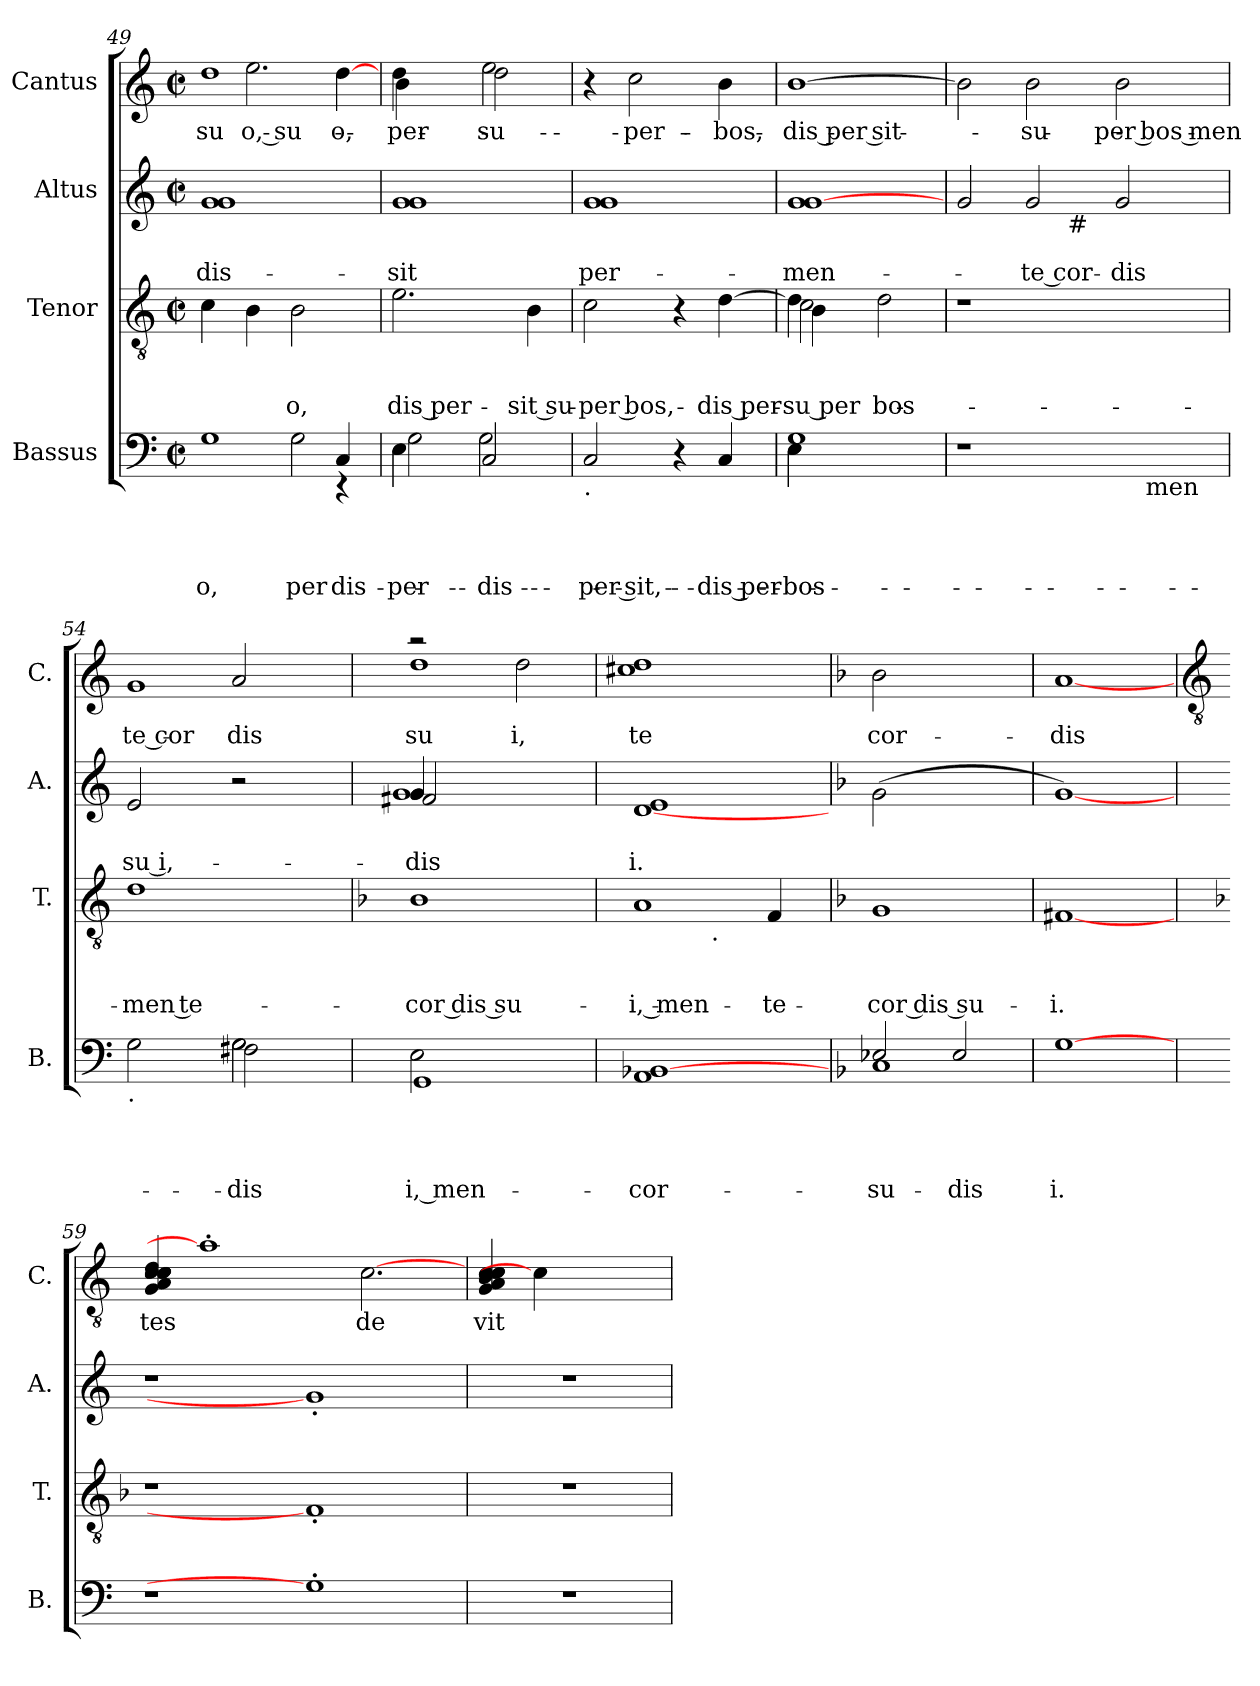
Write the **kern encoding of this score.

**kern	**text	**text	**text	**text	**kern	**text	**text	**text	**kern	**text	**text	**kern	**text
*part4	*part4	*part4	*part4	*part4	*part3	*part3	*part3	*part3	*part2	*part2	*part2	*part1	*part1
*staff4	*staff4	*staff4	*staff4	*staff4	*staff3	*staff3	*staff3	*staff3	*staff2	*staff2	*staff2	*staff1	*staff1
*I"Bassus	*	*	*	*	*I"Tenor	*	*	*	*I"Altus	*	*	*I"Cantus	*
*I'B.	*	*	*	*	*I'T.	*	*	*	*I'A.	*	*	*I'C.	*
*clefF4	*	*	*	*	*clefGv2	*	*	*	*clefG2	*	*	*clefG2	*
*k[]	*	*	*	*	*k[]	*	*	*	*k[]	*	*	*k[]	*
*C:	*	*	*	*	*C:	*	*	*	*C:	*	*	*C:	*
*M2/2	*	*	*	*	*M2/2	*	*	*	*M2/2	*	*	*M2/2	*
*met(c|)	*	*	*	*	*met(c|)	*	*	*	*met(c|)	*	*	*met(c|)	*
=49	=49	=49	=49	=49	=49	=49	=49	=49	=49	=49	=49	=49	=49
!	!	!	!	!LO:LY:b	!	!	!	!	!	!	!LO:LY:b	!	!LO:LY:b
*^	*	*	*	*	*	*	*	*	*	*	*	*^	*
*	*^	*	*	*	*	*	*	*	*	*	*	*	*	*^	*
*	*	*^	*	*	*	*	*	*	*	*	*	*	*	*	*	*	*
1G	2.ryy	2.ryy	2ryy	.	.	.	-o,	4c\	.	.	.	1g 1g	.	dis-	1dd	4ryy	2.ryy	su-
!	!	!	!	!	!	!	!	!	!	!	!	!	!	!	!	!	!	!LO:LY:b
.	.	.	.	.	.	.	.	4B\	.	.	.	.	.	.	.	2.ee\	.	-o, su-
!	!	!	!	!	!	!	!LO:LY:b	!	!	!	!LO:LY:b	!	!	!	!	!	!	!
.	.	.	2G\	.	.	.	-per-	2B\	.	.	-o,	.	.	.	.	.	.	.
!	!	!	!	!	!	!	!LO:LY:b	!	!	!	!	!	!	!	!	!	!	!LO:LY:b
.	4rEE	4C/	.	.	.	.	dis-	.	.	.	.	.	.	.	.	.	[>4dd\	-o,
=50	=50	=50	=50	=50	=50	=50	=50	=50	=50	=50	=50	=50	=50	=50	=50	=50	=50	=50
!	!	!	!	!	!	!	!LO:LY:b	!	!	!	!	!	!	!	!	!	!	!
!	!	!	!	!	!	!	!LO:LY:b	!	!	!	!	!	!	!	!	!	!	!
!	!	!	!	!	!	!	!LO:LY:b	!	!	!	!LO:LY:b	!	!	!LO:LY:b	!	!	!	!LO:LY:b
!	!	!	!	!	!	!	!	!	!	!	!	!	!	!	!	!	!	!LO:LY:b
4E\	4E\	2G\	2ryy	.	.	.	-per-	2.e\	.	.	dis per-	1g 1g	.	-sit	4dd\	4b\	2ryy	-per-
2.ryy	2.ryy	.	.	.	.	.	.	.	.	.	.	.	.	.	2.ryy	4ryy	.	.
!	!	!	!	!	!	!	!LO:LY:b	!	!	!	!	!	!	!	!	!	!	!
!	!	!	!	!	!	!	!LO:LY:b	!	!	!	!	!	!	!	!	!	!	!LO:LY:b
!	!	!	!	!	!	!	!	!	!	!	!	!	!	!	!	!	!	!LO:LY:b
.	.	2C/	2G\	.	.	.	dis-	.	.	.	.	.	.	.	.	2ee\	2dd\	su-
!	!	!	!	!	!	!	!	!	!	!	!LO:LY:b:rj	!	!	!	!	!	!	!
.	.	.	.	.	.	.	.	4B\	.	.	-sit su-	.	.	.	.	.	.	.
*v	*v	*v	*v	*	*	*	*	*	*	*	*	*	*	*	*v	*v	*v	*
!!LO:LB:g=z
=51	=51	=51	=51	=51	=51	=51	=51	=51	=51	=51	=51	=51	=51
!LO:TX:b:t=.	!	!	!	!	!	!	!	!	!	!	!	!	!
!	!	!	!	!LO:LY:b	!	!	!	!LO:LY:b	!	!	!LO:LY:b	!	!
2C/	.	.	.	-per sit,-	2c\	.	.	-per bos,-	1g 1g	.	-per-	4r	.
!	!	!	!	!	!	!	!	!	!	!	!	!	!LO:LY:b:rj
.	.	.	.	.	.	.	.	.	.	.	.	2cc\	-per-
4r	.	.	.	.	4r	.	.	.	.	.	.	.	.
!	!	!	!	!LO:LY:b	!	!	!	!LO:LY:b:rj	!	!	!	!	!LO:LY:b
4C/	.	.	.	-dis per-	[>4d\	.	.	-dis per-	.	.	.	4b\	-bos,
=52	=52	=52	=52	=52	=52	=52	=52	=52	=52	=52	=52	=52	=52
!	!	!	!	!LO:LY:b	!	!	!	!	!	!	!	!	!
*^	*	*	*	*	*	*	*	*	*	*	*	*	*
!	!	!	!	!	!LO:LY:b	!	!	!	!	!	!	!	!	!
*	*^	*	*	*	*	*	*	*	*	*	*	*	*	*
!	!	!	!	!	!	!LO:LY:b	!	!	!	!LO:LY:b	!	!	!	!	!
*	*	*	*	*	*	*	*^	*	*	*	*	*	*	*	*
*	*	*	*	*	*	*	*	*^	*	*	*	*	*	*	*	*
!	!	!	!	!	!	!	!	!	!	!	!	!LO:LY:b	!	!	!LO:LY:b	!	!LO:LY:b:rj
4E\	4E\	1G	.	.	.	-bos	4d\]	2c\	4B\	.	.	su per-	1g [<1g	.	men-	[>1b	dis per sit
2.ryy	2.ryy	.	.	.	.	.	2.ryy	.	4ryy	.	.	.	.	.	.	.	.
!	!	!	!	!	!	!	!	!	!	!	!	!LO:LY:b	!	!	!	!	!
.	.	.	.	.	.	.	.	2ryy	2d\	.	.	-bos	.	.	.	.	.
*v	*v	*v	*	*	*	*	*	*	*	*	*	*	*	*	*	*	*
*	*	*	*	*	*v	*v	*v	*	*	*	*	*	*	*	*
=53	=53	=53	=53	=53	=53	=53	=53	=53	=53	=53	=53	=53	=53
*	*	*	*	*	*	*	*	*	*^	*	*	*	*
1r	.	.	.	.	1r	.	.	.	2g/	2ryy	.	.	2b\]	.
!	!	!	!	!	!	!	!	!	!	!	!	!LO:LY:b	!	!LO:LY:b
.	.	.	.	.	.	.	.	.	2g/	8..ryy	.	-te cor-	2b\	su
!	!	!	!	!	!	!	!	!	!	!LO:TX:b:t=#	!	!	!	!
.	.	.	.	.	.	.	.	.	.	2ryy	.	.	.	.
!	!	!	!	!	!	!	!	!	!	!	!	!LO:LY:b	!	!LO:LY:b
8ryy	.	.	.	.	2ryy	.	.	.	2g/	.	.	-dis	2b\	per bos men
!LO:TX:b:t=men	!	!	!	!	!	!	!	!	!	!	!	!	!	!
4.ryy	.	.	.	.	.	.	.	.	.	.	.	.	.	.
.	.	.	.	.	.	.	.	.	.	4ryy	.	.	.	.
.	.	.	.	.	.	.	.	.	.	32ryy	.	.	.	.
!!LO:LB:g=z
=54	=54	=54	=54	=54	=54	=54	=54	=54	=54	=54	=54	=54	=54	=54
*^	*	*	*	*	*	*	*	*	*	*	*	*	*	*
*	*^	*	*	*	*	*	*	*	*	*	*	*	*	*	*
*	*	*^	*	*	*	*	*	*	*	*	*	*	*	*	*	*
!LO:TX:b:t=.	!	!	!	!	!	!	!	!	!	!	!	!	!	!	!	!	!
!	!	!	!	!	!	!	!	!	!	!	!LO:LY:b	!	!	!	!LO:LY:b	!	!LO:LY:b
*	*	*	*	*	*	*	*	*	*	*	*	*v	*v	*	*	*^	*
8.ryy	2G\	2ryy	2ryy	.	.	.	.	1d	.	.	men te-	2e/	.	su i,-	1g	2ryy	te cor
2ryy	.	.	.	.	.	.	.	.	.	.	.	.	.	.	.	.	.
!	!	!	!	!	!	!	!LO:LY:b	!	!	!	!	!	!	!	!	!	!
!	!	!	!	!	!	!	!LO:LY:b	!	!	!	!	!	!	!	!	!	!
!	!	!	!	!	!	!	!LO:LY:b	!	!	!	!	!	!	!	!	!	!LO:LY:b
.	2G\	2F#X\	2G\	.	.	.	-dis	.	.	.	.	2r	.	.	.	2a/	dis
4ryy	.	.	.	.	.	.	.	.	.	.	.	.	.	.	.	.	.
16ryy	.	.	.	.	.	.	.	.	.	.	.	.	.	.	.	.	.
*v	*v	*v	*v	*	*	*	*	*	*	*	*	*	*	*	*	*	*
=55	=55	=55	=55	=55	=55	=55	=55	=55	=55	=55	=55	=55	=55	=55
*	*	*	*	*	*k[b-]	*	*	*	*	*	*	*	*	*
*	*	*	*	*	*F:	*	*	*	*	*	*	*	*	*
!	!	!	!	!LO:LY:b	!	!	!	!	!	!	!	!	!	!
*^	*	*	*	*	*	*	*	*	*	*	*	*	*	*
!	!	!	!	!	!LO:LY:b:rj	!	!	!	!LO:LY:b:rj	!	!	!LO:LY:b:rj	!	!	!
*	*	*	*	*	*	*	*	*	*	*^	*	*	*	*	*
!	!	!	!	!	!	!	!	!	!	!	!	!	!LO:LY:b	!	!	!
*	*	*	*	*	*	*	*	*	*	*	*^	*	*	*	*	*
!	!	!	!	!	!	!	!	!	!	!	!	!	!	!LO:LY:b	!	!	!
*	*	*	*	*	*	*	*	*	*	*	*	*^	*	*	*	*	*
!	!	!	!	!	!	!	!	!	!	!	!	!	!	!	!LO:LY:b	!	!	!LO:LY:b
2E\	1GG	.	.	.	-i, men-	1B-	.	.	-cor dis su-	4g/	4g/	2f#X/	1g	.	-dis	2raa	1dd	su-
.	.	.	.	.	.	.	.	.	.	2.ryy	2.ryy	.	.	.	.	.	.	.
!	!	!	!	!	!	!	!	!	!	!	!	!	!	!	!	!	!	!LO:LY:b
2ryy	.	.	.	.	.	.	.	.	.	.	.	2ryy	.	.	.	2dd\	.	i,
*	*	*	*	*	*	*	*	*	*	*	*	*v	*v	*	*	*	*	*
*v	*v	*	*	*	*	*	*	*	*	*	*	*	*	*	*v	*v	*
=56	=56	=56	=56	=56	=56	=56	=56	=56	=56	=56	=56	=56	=56	=56	=56
!	!	!	!	!LO:LY:b	!	!	!	!LO:LY:b	!	!	!	!	!LO:LY:b	!	!LO:LY:b
*	*	*	*	*	*^	*	*	*	*	*	*	*	*	*	*
*	*	*	*	*	*	*^	*	*	*	*v	*v	*v	*	*	*	*
1AA [<1BB-X	.	.	.	cor-	4...ryy	1A	2.ryy	.	.	-i, men-	[<1d 1e	.	-i.	1cc#X 1dd	-te
!	!	!	!	!	!LO:TX:b:t=.	!	!	!	!	!	!	!	!	!	!
.	.	.	.	.	2ryy	.	.	.	.	.	.	.	.	.	.
!	!	!	!	!	!	!	!	!	!	!LO:LY:b	!	!	!	!	!
.	.	.	.	.	.	.	4F/	.	.	-te	.	.	.	.	.
.	.	.	.	.	32ryy	.	.	.	.	.	.	.	.	.	.
*	*	*	*	*	*v	*v	*v	*	*	*	*	*	*	*	*
=57	=57	=57	=57	=57	=57	=57	=57	=57	=57	=57	=57	=57	=57
*k[b-]	*	*	*	*	*	*	*	*	*k[b-]	*	*	*k[b-]	*
*F:	*	*	*	*	*	*	*	*	*F:	*	*	*F:	*
*^	*	*	*	*	*	*	*	*	*	*	*	*	*
!	!	!	!	!	!LO:LY:b	!	!	!	!LO:LY:b:rj	!	!	!	!	!LO:LY:b:rj
2E-/	1C	.	.	.	su-	1G	.	.	cor dis su-	(<2g\	.	.	2b-\	cor-
!	!	!	!	!	!LO:LY:b	!	!	!	!	!	!	!	!	!
2E-/	.	.	.	.	-dis	.	.	.	.	2ryy	.	.	2ryy	.
*v	*v	*	*	*	*	*	*	*	*	*	*	*	*	*
=58	=58	=58	=58	=58	=58	=58	=58	=58	=58	=58	=58	=58	=58
!	!	!	!	!LO:LY:b:rj	!	!	!	!LO:LY:b:rj	!	!	!	!	!LO:LY:b:rj
[1G	.	.	.	-i.	[1F#X	.	.	-i.	[1g)	.	.	[1a	-dis
!!LO:LB:g=z
=59	=59	=59	=59	=59	=59	=59	=59	=59	=59	=59	=59	=59	=59
*	*	*	*	*	*	*	*	*	*	*	*	*clefGv2	*
*k[]	*	*	*	*	*	*	*	*	*k[]	*	*	*k[]	*
*C:	*	*	*	*	*	*	*	*	*C:	*	*	*C:	*
!	!	!	!	!	!	!	!	!	!	!	!	!	!LO:LY:b
1r	.	.	.	.	1r	.	.	.	1r	.	.	4G/ 4A/ 4c/ 4c/ 4c/ 4c/ 4c/ 4c/ 4d/	-tes
.	.	.	.	.	.	.	.	.	.	.	.	1a'<]	.
1G'>]	.	.	.	.	1F#'<]	.	.	.	1g'<]	.	.	.	.
!	!	!	!	!	!	!	!	!	!	!	!	!	!LO:LY:b
.	.	.	.	.	.	.	.	.	.	.	.	[2.c	de
=60	=60	=60	=60	=60	=60	=60	=60	=60	=60	=60	=60	=60	=60
!	!	!	!	!	!	!	!	!	!	!	!	!	!LO:LY:b
1r	.	.	.	.	1r	.	.	.	1r	.	.	4G/ 4A/ 4B/ 4c/ 4c/ 4c/ 4c/	-vit
.	.	.	.	.	.	.	.	.	.	.	.	4c]	.
.	.	.	.	.	.	.	.	.	.	.	.	2ryy	.
=	=	=	=	=	=	=	=	=	=	=	=	=	=
*-	*-	*-	*-	*-	*-	*-	*-	*-	*-	*-	*-	*-	*-
